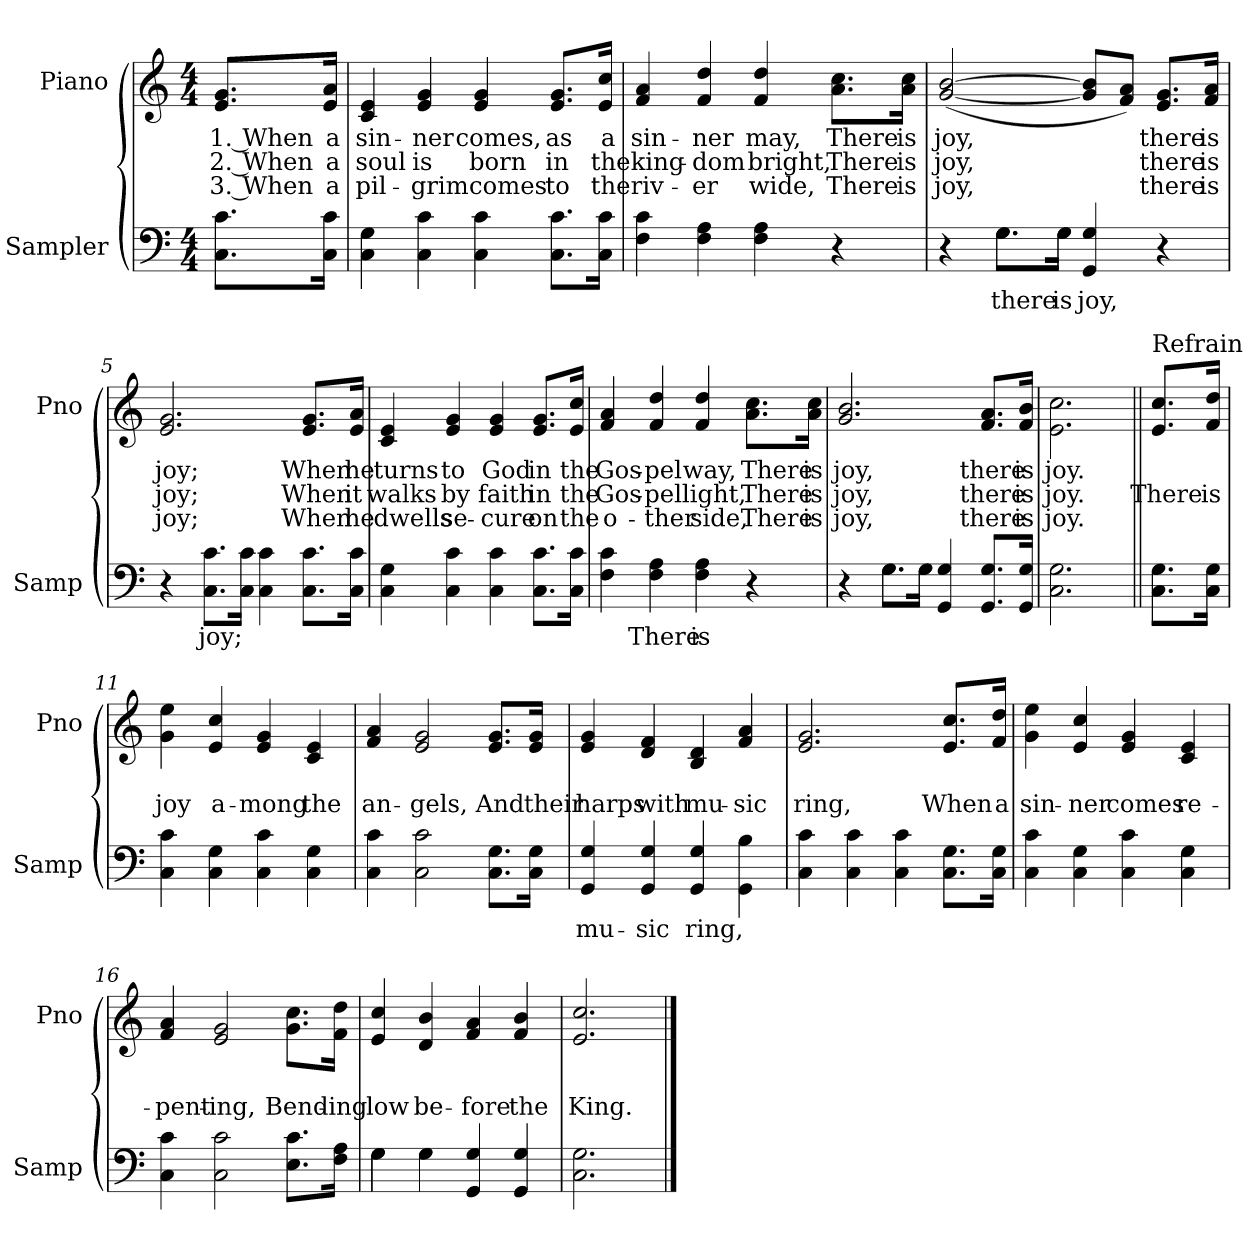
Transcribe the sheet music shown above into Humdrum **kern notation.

**kern	**text	**kern	**text	**text	**text
*part2	*part2	*part1	*part1	*part1	*part1
*staff2	*staff2	*staff1	*staff1	*staff1	*staff1
*I"Sampler	*	*I"Piano	*	*	*
*I'Samp	*	*I'Pno	*	*	*
*clefF4	*	*clefG2	*	*	*
*M4/4	*	*M4/4	*	*	*
=1	=1	=1	=1	=1	=1
8.C\ 8.c\L	.	8.e/ 8.g/L	1. When	2. When	3. When
16C\ 16c\Jk	.	16e/ 16a/Jk	a	a	a
=2	=2	=2	=2	=2	=2
4C 4G	.	4c 4e	sin-	soul	pil-
4C 4c	.	4e 4g	-ner	is	-grim
4C 4c	.	4e 4g	comes,	born	comes
8.C\ 8.c\L	.	8.e/ 8.g/L	as	in	to
16C\ 16c\Jk	.	16e/ 16cc/Jk	a	the	the
=3	=3	=3	=3	=3	=3
4F 4c	.	4f 4a	sin-	king-	riv-
4F 4A	.	4f 4dd	-ner	-dom	-er
4F 4A	.	4f 4dd	may,	bright,	wide,
4r	.	8.a\ 8.cc\L	There	There	There
.	.	16a\ 16cc\Jk	is	is	is
=4	=4	=4	=4	=4	=4
*^	*	*	*	*	*
4r	4ryy	.	([2g [2b	joy,	joy,	joy,
8.G\L	8.G\L	there	.	.	.	.
16G\Jk	16G\Jk	is	.	.	.	.
4GG 4G	2ryy	joy,	8g]/ 8b]/L	.	.	.
.	.	.	8f/ 8a/J)	.	.	.
4r	.	.	8.e/ 8.g/L	there	there	there
.	.	.	16f/ 16a/Jk	is	is	is
*v	*v	*	*	*	*	*
=5	=5	=5	=5	=5	=5
4r	.	2.e 2.g	joy;	joy;	joy;
8.C\ 8.c\L	joy;	.	.	.	.
16C\ 16c\Jk	.	.	.	.	.
4C 4c	.	.	.	.	.
8.C\ 8.c\L	.	8.e/ 8.g/L	When	When	When
16C\ 16c\Jk	.	16e/ 16a/Jk	he	it	he
=6	=6	=6	=6	=6	=6
4C 4G	.	4c 4e	turns	walks	dwells
4C 4c	.	4e 4g	to	by	se-
4C 4c	.	4e 4g	God	faith	-cure
8.C\ 8.c\L	.	8.e/ 8.g/L	in	in	on
16C\ 16c\Jk	.	16e/ 16cc/Jk	the	the	the
=7	=7	=7	=7	=7	=7
4F 4c	.	4f 4a	Gos-	Gos-	o-
4F 4A	There	4f 4dd	-pel	-pel	-ther
4F 4A	is	4f 4dd	way,	light,	side,
4r	.	8.a\ 8.cc\L	There	There	There
.	.	16a\ 16cc\Jk	is	is	is
=8	=8	=8	=8	=8	=8
*^	*	*	*	*	*
4r	4ryy	.	2.g 2.b	joy,	joy,	joy,
8.G\L	8.G\L	.	.	.	.	.
16G\Jk	16G\Jk	.	.	.	.	.
4GG 4G	2ryy	.	.	.	.	.
8.GG/ 8.G/L	.	.	8.f/ 8.a/L	there	there	there
16GG/ 16G/Jk	.	.	16f/ 16b/Jk	is	is	is
*v	*v	*	*	*	*	*
=9	=9	=9	=9	=9	=9
2.C 2.G	.	2.e\ 2.cc\	joy.	joy.	joy.
=10||	=10||	=10||	=10||	=10||	=10||
!	!	!LO:TX:t=Refrain	!	!	!
8.C\ 8.G\L	.	8.e/ 8.cc/L	.	There	.
16C\ 16G\Jk	.	16f/ 16dd/Jk	.	is	.
=11	=11	=11	=11	=11	=11
4C 4c	.	4g 4ee	.	joy	.
4C 4G	.	4e 4cc	.	a-	.
4C 4c	.	4e 4g	.	-mong	.
4C 4G	.	4c 4e	.	the	.
=12	=12	=12	=12	=12	=12
4C 4c	.	4f 4a	.	an-	.
2C 2c	.	2e 2g	.	-gels,	.
8.C\ 8.G\L	.	8.e/ 8.g/L	.	And	.
16C\ 16G\Jk	.	16e/ 16g/Jk	.	their	.
=13	=13	=13	=13	=13	=13
4GG 4G	mu-	4e 4g	.	harps	.
4GG 4G	-sic	4d 4f	.	with	.
4GG 4G	ring,	4B 4d	.	mu-	.
4GG 4B	.	4f 4a	.	-sic	.
=14	=14	=14	=14	=14	=14
4C 4c	.	2.e 2.g	.	ring,	.
4C 4c	.	.	.	.	.
4C 4c	.	.	.	.	.
8.C\ 8.G\L	.	8.e/ 8.cc/L	.	When	.
16C\ 16G\Jk	.	16f/ 16dd/Jk	.	a	.
=15	=15	=15	=15	=15	=15
4C 4c	.	4g 4ee	.	sin-	.
4C 4G	.	4e 4cc	.	-ner	.
4C 4c	.	4e 4g	.	comes	.
4C 4G	.	4c 4e	.	re-	.
=16	=16	=16	=16	=16	=16
4C 4c	.	4f 4a	.	-pent-	.
2C 2c	.	2e 2g	.	-ing,	.
8.E\ 8.c\L	.	8.g\ 8.cc\L	.	Bend-	.
16F\ 16A\Jk	.	16f\ 16dd\Jk	.	-ing	.
=17	=17	=17	=17	=17	=17
*^	*	*	*	*	*
4G\	4G	.	4e 4cc	.	low	.
4G\	4G	.	4d 4b	.	be-	.
4GG 4G	2ryy	.	4f 4a	.	-fore	.
4GG 4G	.	.	4f 4b	.	the	.
*v	*v	*	*	*	*	*
=18	=18	=18	=18	=18	=18
2.C 2.G	.	2.e 2.cc	.	King.	.
==	==	==	==	==	==
*-	*-	*-	*-	*-	*-
